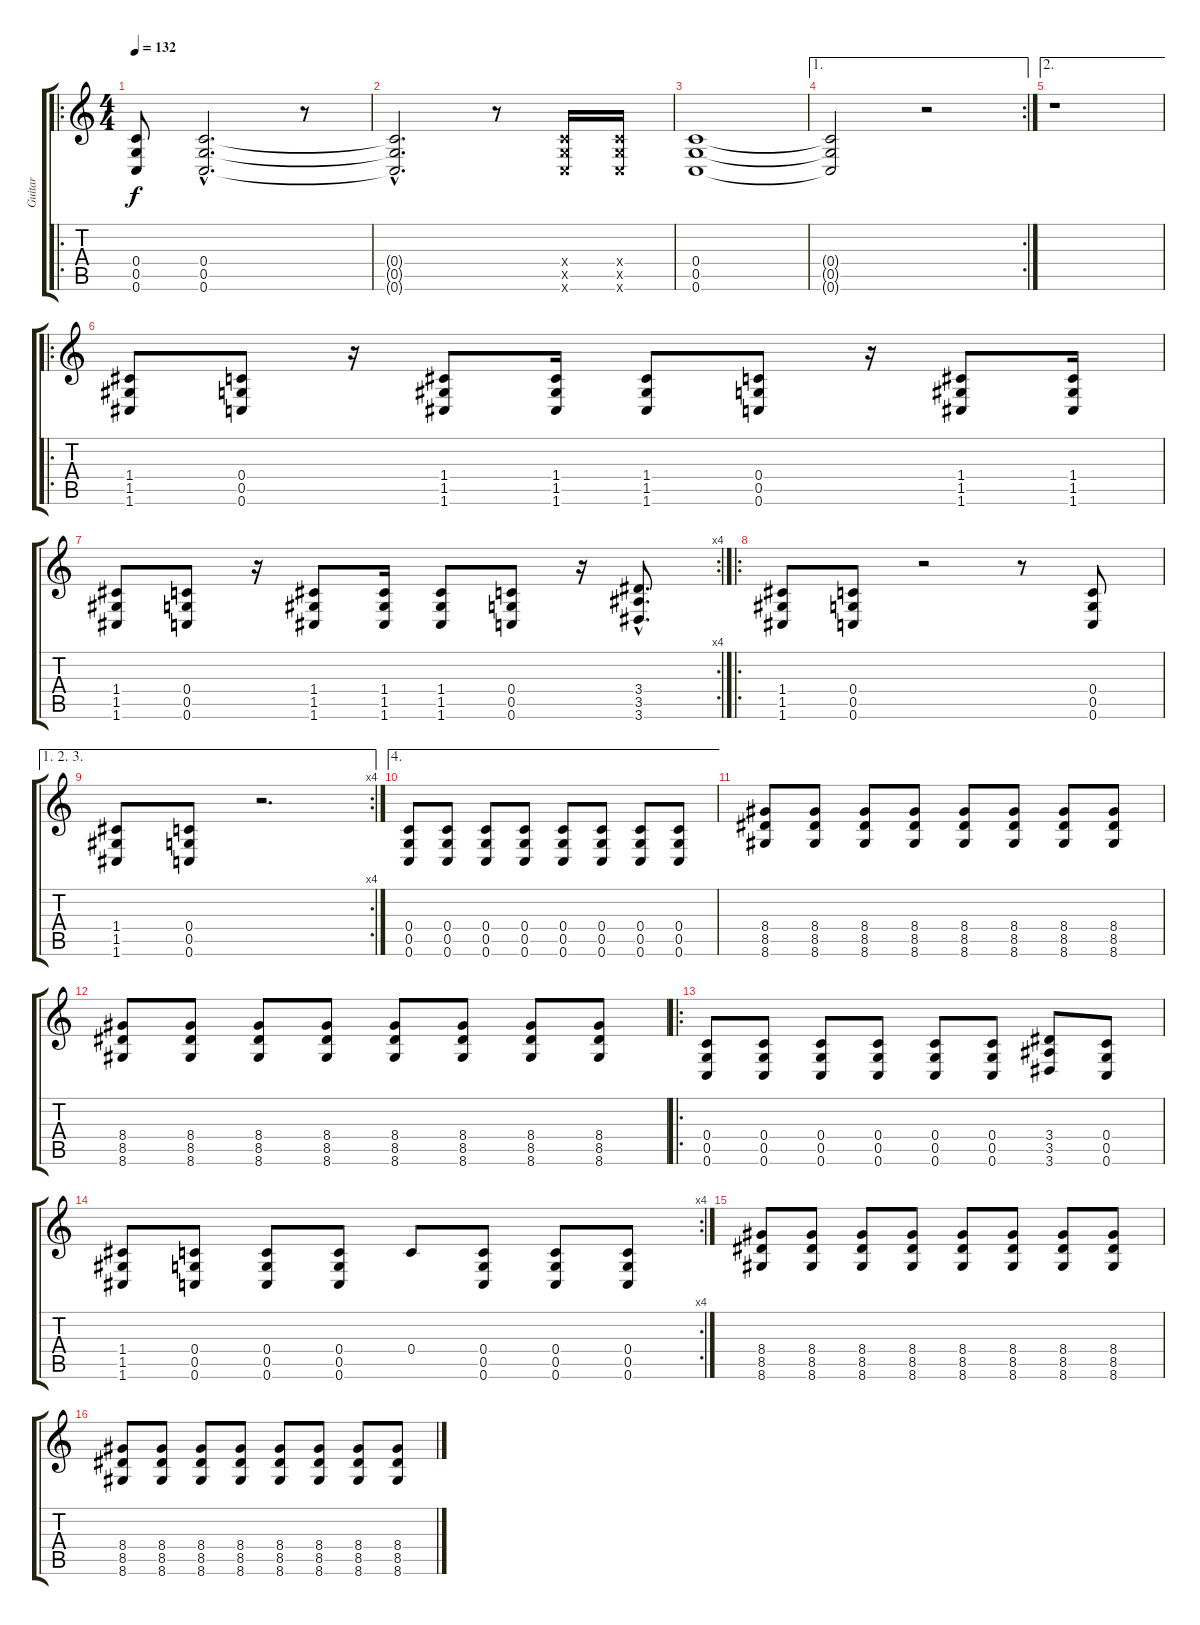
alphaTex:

\track ("Guitar" "Guitar") {instrument distortionguitar}
\staff {score tabs}
\tuning (E4 C4 G3 C3 G2 C2) {hide}
\ro
\ts (4 4)
\tempo 132
\clef g2
\ks c
(0.4 0.5 0.6).8{dy f instrument distortionguitar} (0.4{hac} 0.5{hac} 0.6{hac}).2{d} r.8 |
(0.4{hac t} 0.5{hac t} 0.6{hac t}).2{d} r.8 (0.4{x} 0.5{x} 0.6{x}).16 (0.4{x} 0.5{x} 0.6{x}).16 |
(0.4 0.5 0.6).1 |
\ae 1
\rc 2
(0.4{t} 0.5{t} 0.6{t}).2 r.2 |
\ae 2
r.1 |
\ro
(1.4 1.5 1.6).8 (0.4 0.5 0.6).8 r.16 (1.4 1.5 1.6).8 (1.4 1.5 1.6).16 (1.4 1.5 1.6).8 (0.4 0.5 0.6).8 r.16 (1.4 1.5 1.6).8 (1.4 1.5 1.6).16 |
\rc 4
(1.4 1.5 1.6).8 (0.4 0.5 0.6).8 r.16 (1.4 1.5 1.6).8 (1.4 1.5 1.6).16 (1.4 1.5 1.6).8 (0.4 0.5 0.6).8 r.16 (3.4{hac} 3.5{hac} 3.6{hac}).8{d} |
\ro
(1.4 1.5 1.6).8 (0.4 0.5 0.6).8 r.2 r.8 (0.4 0.5 0.6).8 |
\ae (1 2 3)
\rc 4
(1.4 1.5 1.6).8 (0.4 0.5 0.6).8 r.2{d} |
\ae 4
(0.4 0.5 0.6).8 (0.4 0.5 0.6).8 (0.4 0.5 0.6).8 (0.4 0.5 0.6).8 (0.4 0.5 0.6).8 (0.4 0.5 0.6).8 (0.4 0.5 0.6).8 (0.4 0.5 0.6).8 |
(8.4 8.5 8.6).8 (8.4 8.5 8.6).8 (8.4 8.5 8.6).8 (8.4 8.5 8.6).8 (8.4 8.5 8.6).8 (8.4 8.5 8.6).8 (8.4 8.5 8.6).8 (8.4 8.5 8.6).8 |
(8.4 8.5 8.6).8 (8.4 8.5 8.6).8 (8.4 8.5 8.6).8 (8.4 8.5 8.6).8 (8.4 8.5 8.6).8 (8.4 8.5 8.6).8 (8.4 8.5 8.6).8 (8.4 8.5 8.6).8 |
\ro
(0.4 0.5 0.6).8 (0.4 0.5 0.6).8 (0.4 0.5 0.6).8 (0.4 0.5 0.6).8 (0.4 0.5 0.6).8 (0.4 0.5 0.6).8 (3.4 3.5 3.6).8 (0.4 0.5 0.6).8 |
\rc 4
(1.4 1.5 1.6).8 (0.4 0.5 0.6).8 (0.4 0.5 0.6).8 (0.4 0.5 0.6).8 0.4.8 (0.4 0.5 0.6).8 (0.4 0.5 0.6).8 (0.4 0.5 0.6).8 |
(8.4 8.5 8.6).8 (8.4 8.5 8.6).8 (8.4 8.5 8.6).8 (8.4 8.5 8.6).8 (8.4 8.5 8.6).8 (8.4 8.5 8.6).8 (8.4 8.5 8.6).8 (8.4 8.5 8.6).8 |
(8.4 8.5 8.6).8 (8.4 8.5 8.6).8 (8.4 8.5 8.6).8 (8.4 8.5 8.6).8 (8.4 8.5 8.6).8 (8.4 8.5 8.6).8 (8.4 8.5 8.6).8 (8.4 8.5 8.6).8
